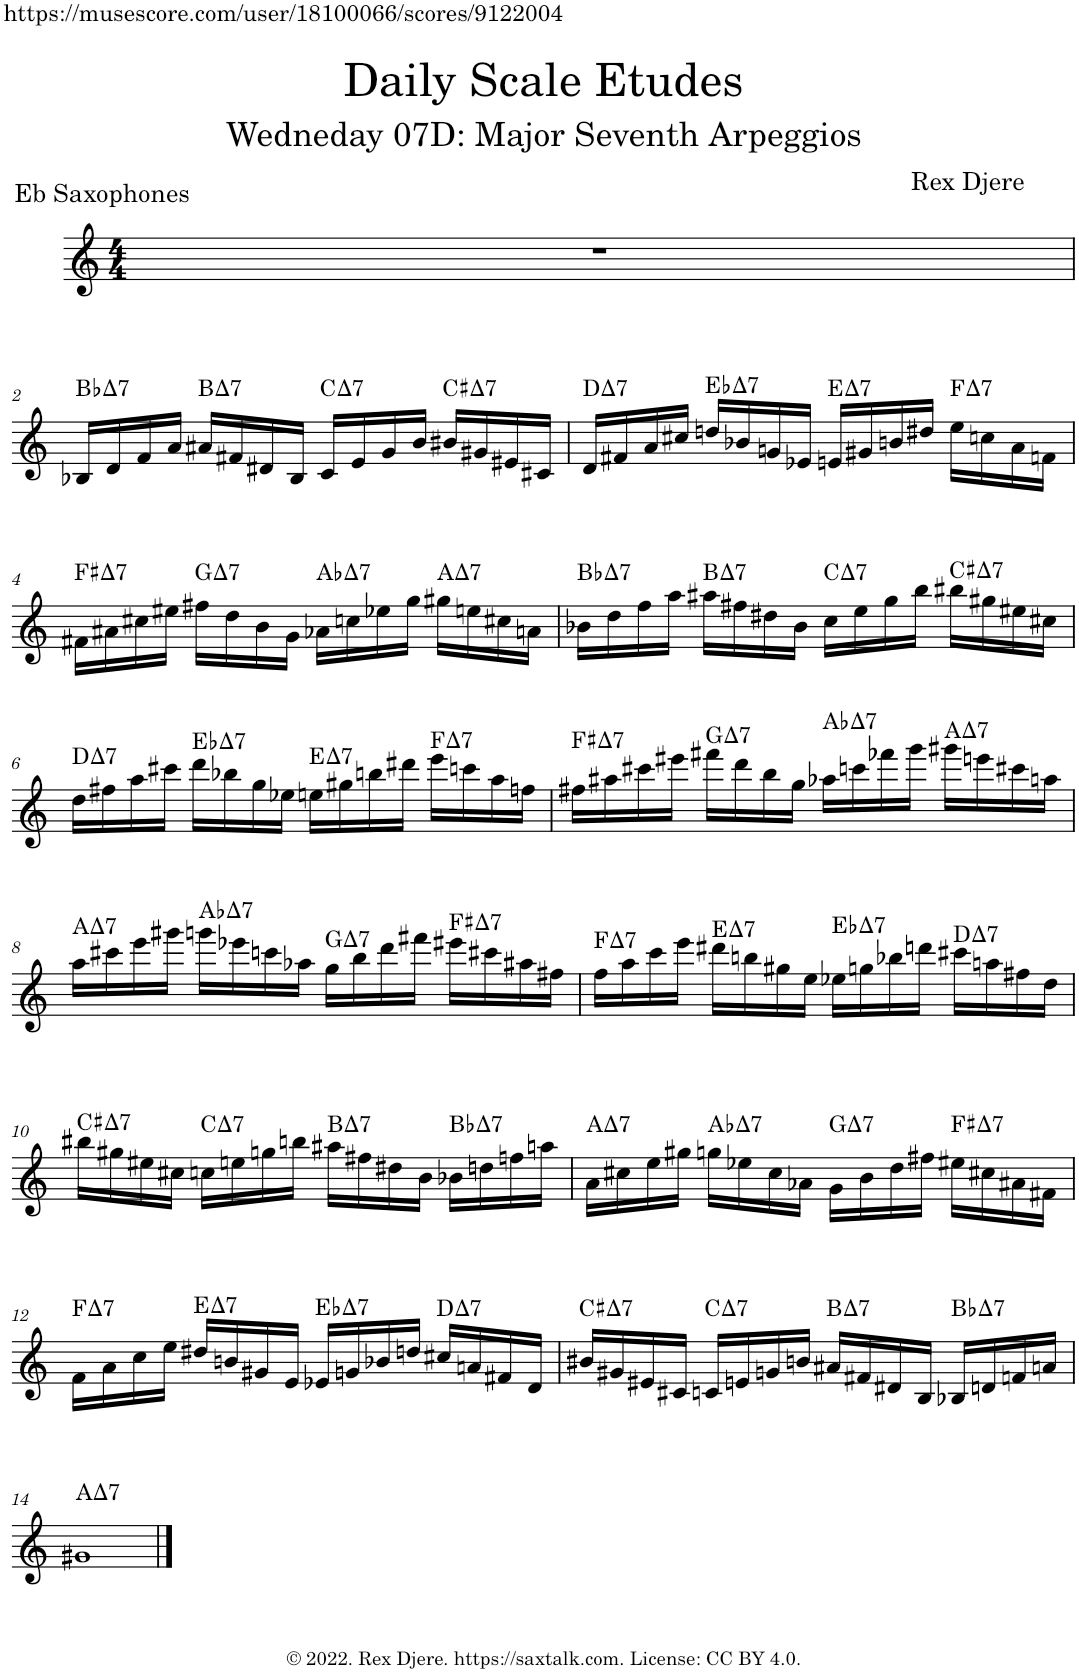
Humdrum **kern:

**kern	**harte
*part1	*part1
*staff1	*
*I"Alto Saxophone	*
*I'A. Sax.	*
*clefG2	*
*Trd5c9	*
*k[]	*
*M4/4	*
=1	=1
1r	.
!!LO:LB:g=z
=2	=2
!	!LO:H:kt=7
16B-X/LL	Bb:maj7
16d/	.
16f/	.
16a/JJ	.
!	!LO:H:kt=7
16a#X/LL	B:maj7
16f#X/	.
16d#X/	.
16B-/JJ	.
!	!LO:H:kt=7
16c/LL	C:maj7
16e/	.
16g/	.
16b/JJ	.
!	!LO:H:kt=7
16b#X/LL	C#:maj7
16g#X/	.
16e#X/	.
16c#X/JJ	.
=3	=3
!	!LO:H:kt=7
16d/LL	D:maj7
16f#X/	.
16a/	.
16cc#X/JJ	.
!	!LO:H:kt=7
16ddn/LL	Eb:maj7
16b-X/	.
16gn/	.
16e-X/JJ	.
!	!LO:H:kt=7
16en/LL	E:maj7
16g#X/	.
16bn/	.
16dd#X/JJ	.
!	!LO:H:kt=7
16ee\LL	F:maj7
16ccn\	.
16a\	.
16fn\JJ	.
!!LO:LB:g=z
=4	=4
!	!LO:H:kt=7
16f#X\LL	F#:maj7
16a#X\	.
16cc#X\	.
16ee#X\JJ	.
!	!LO:H:kt=7
16ff#X\LL	G:maj7
16dd\	.
16b\	.
16g\JJ	.
!	!LO:H:kt=7
16a-X\LL	Ab:maj7
16ccn\	.
16ee-X\	.
16gg\JJ	.
!	!LO:H:kt=7
16gg#X\LL	A:maj7
16een\	.
16cc#X\	.
16an\JJ	.
=5	=5
!	!LO:H:kt=7
16b-X\LL	Bb:maj7
16dd\	.
16ff\	.
16aa\JJ	.
!	!LO:H:kt=7
16aa#X\LL	B:maj7
16ff#X\	.
16dd#X\	.
16b-\JJ	.
!	!LO:H:kt=7
16cc\LL	C:maj7
16ee\	.
16gg\	.
16bb\JJ	.
!	!LO:H:kt=7
16bb#X\LL	C#:maj7
16gg#X\	.
16ee#X\	.
16cc#X\JJ	.
!!LO:LB:g=z
=6	=6
!	!LO:H:kt=7
16dd\LL	D:maj7
16ff#X\	.
16aa\	.
16ccc#X\JJ	.
!	!LO:H:kt=7
16ddd\LL	Eb:maj7
16bb-X\	.
16gg\	.
16ee-X\JJ	.
!	!LO:H:kt=7
16een\LL	E:maj7
16gg#X\	.
16bbn\	.
16ddd#X\JJ	.
!	!LO:H:kt=7
16eee\LL	F:maj7
16cccn\	.
16aa\	.
16ffn\JJ	.
=7	=7
!	!LO:H:kt=7
16ff#X\LL	F#:maj7
16aa#X\	.
16ccc#X\	.
16eee#X\JJ	.
!	!LO:H:kt=7
16fff#X\LL	G:maj7
16ddd\	.
16bb\	.
16gg\JJ	.
!	!LO:H:kt=7
16aa-X\LL	Ab:maj7
16cccn\	.
16fff-X\	.
16ggg\JJ	.
!	!LO:H:kt=7
16ggg#X\LL	A:maj7
16eeen\	.
16ccc#X\	.
16aan\JJ	.
!!LO:LB:g=z
=8	=8
!	!LO:H:kt=7
16aa\LL	A:maj7
16ccc#X\	.
16eee\	.
16ggg#X\JJ	.
!	!LO:H:kt=7
16gggn\LL	Ab:maj7
16eee-X\	.
16cccn\	.
16aa-X\JJ	.
!	!LO:H:kt=7
16gg\LL	G:maj7
16bb\	.
16ddd\	.
16fff#X\JJ	.
!	!LO:H:kt=7
16eee#X\LL	F#:maj7
16ccc#X\	.
16aa#X\	.
16ff#X\JJ	.
=9	=9
!	!LO:H:kt=7
16ff\LL	F:maj7
16aa\	.
16ccc\	.
16eee\JJ	.
!	!LO:H:kt=7
16ddd#X\LL	E:maj7
16bbn\	.
16gg#X\	.
16ee\JJ	.
!	!LO:H:kt=7
16ee-X\LL	Eb:maj7
16ggn\	.
16bb-X\	.
16dddn\JJ	.
!	!LO:H:kt=7
16ccc#X\LL	D:maj7
16aan\	.
16ff#X\	.
16dd\JJ	.
!!LO:LB:g=z
=10	=10
!	!LO:H:kt=7
16bb#X\LL	C#:maj7
16gg#X\	.
16ee#X\	.
16cc#X\JJ	.
!	!LO:H:kt=7
16ccn\LL	C:maj7
16een\	.
16ggn\	.
16bbn\JJ	.
!	!LO:H:kt=7
16aa#X\LL	B:maj7
16ff#X\	.
16dd#X\	.
16b\JJ	.
!	!LO:H:kt=7
16b-X\LL	Bb:maj7
16ddn\	.
16ffn\	.
16aan\JJ	.
=11	=11
!	!LO:H:kt=7
16a\LL	A:maj7
16cc#X\	.
16ee\	.
16gg#X\JJ	.
!	!LO:H:kt=7
16ggn\LL	Ab:maj7
16ee-X\	.
16cc#\	.
16a-X\JJ	.
!	!LO:H:kt=7
16g\LL	G:maj7
16b\	.
16dd\	.
16ff#X\JJ	.
!	!LO:H:kt=7
16ee#X\LL	F#:maj7
16cc#X\	.
16a#X\	.
16f#X\JJ	.
!!LO:LB:g=z
=12	=12
!	!LO:H:kt=7
16f\LL	F:maj7
16a\	.
16cc\	.
16ee\JJ	.
!	!LO:H:kt=7
16dd#X/LL	E:maj7
16bn/	.
16g#X/	.
16e/JJ	.
!	!LO:H:kt=7
16e-X/LL	Eb:maj7
16gn/	.
16b-X/	.
16ddn/JJ	.
!	!LO:H:kt=7
16cc#X/LL	D:maj7
16an/	.
16f#X/	.
16d/JJ	.
=13	=13
!	!LO:H:kt=7
16b#X/LL	C#:maj7
16g#X/	.
16e#X/	.
16c#X/JJ	.
!	!LO:H:kt=7
16cn/LL	C:maj7
16en/	.
16gn/	.
16bn/JJ	.
!	!LO:H:kt=7
16a#X/LL	B:maj7
16f#X/	.
16d#X/	.
16B/JJ	.
!	!LO:H:kt=7
16B-X/LL	Bb:maj7
16dn/	.
16fn/	.
16an/JJ	.
!!LO:LB:g=z
=14	=14
!	!LO:H:kt=7
1g#X	A:maj7
==	==
*-	*-
